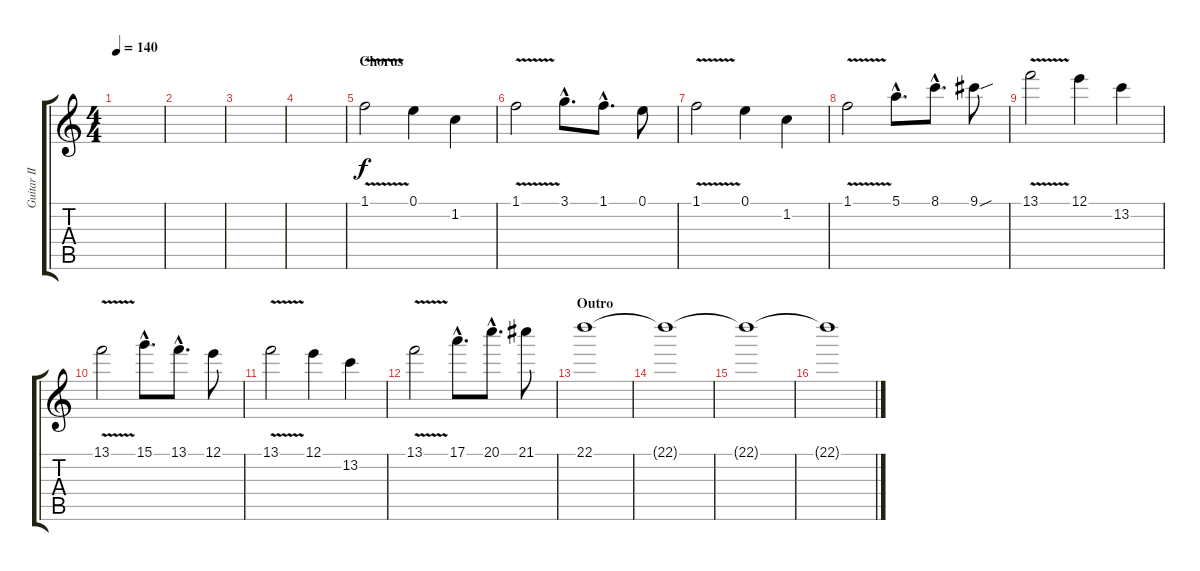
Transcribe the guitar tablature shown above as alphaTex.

\track ("Guitar II" "Guitar II") {instrument distortionguitar}
\staff {score tabs}
\tuning (E4 B3 G3 D3 A2 E2) {hide}
\ts (4 4)
\tempo 140
\clef g2
\ks c
|
|
|
|
\section ("" "Chorus")
1.1{v}.2{volume 13} 0.1.4 1.2.4 |
1.1{v}.2 3.1{hac}.8{d} 1.1{hac}.8{d} 0.1.8 |
1.1{v}.2 0.1.4 1.2.4 |
1.1{v}.2 5.1{hac}.8{d} 8.1{hac}.8{d} 9.1{sou}.8 |
13.1{v}.2 12.1.4 13.2.4 |
13.1{v}.2 15.1{hac}.8{d} 13.1{hac}.8{d} 12.1.8 |
13.1{v}.2 12.1.4 13.2.4 |
13.1{v}.2 17.1{hac}.8{d} 20.1{hac}.8{d} 21.1.8 |
\section ("" "Outro")
22.1.1{volume 0} |
22.1{t}.1 |
22.1{t}.1 |
22.1{t}.1
